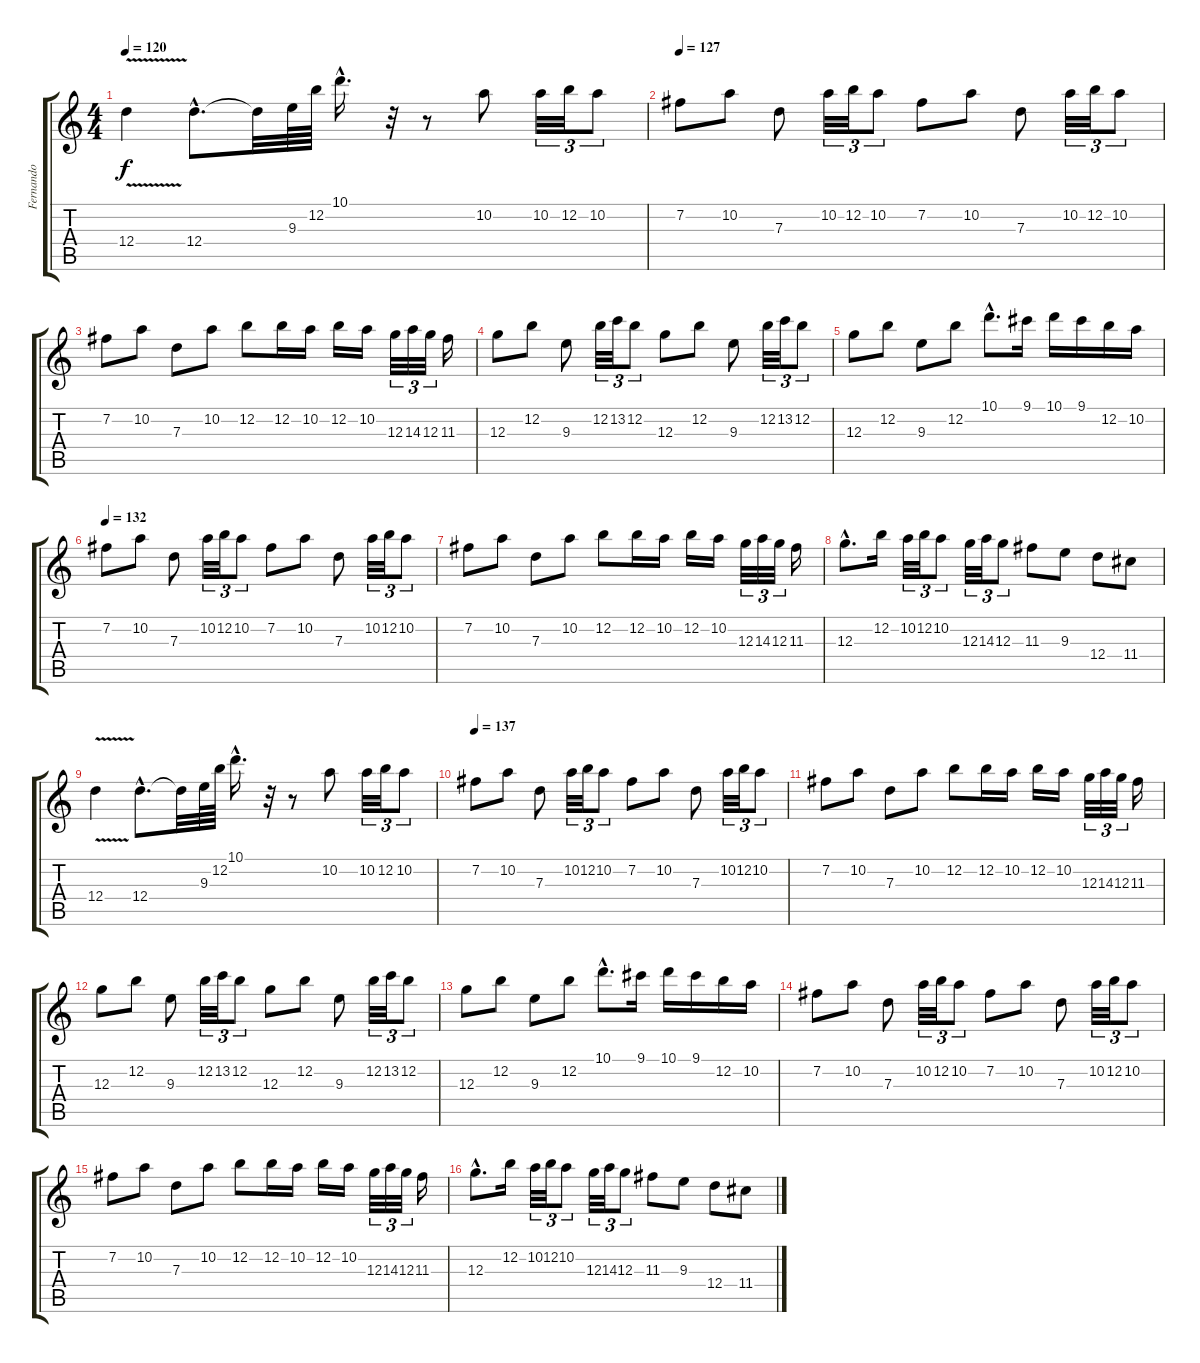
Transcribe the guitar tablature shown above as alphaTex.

\track ("Fernando" "Fernando") {instrument flute}
\staff {score tabs}
\tuning (E5 B4 G4 D4 A3 E3) {hide}
\ts (4 4)
\tempo 120
\clef g2
\ks c
12.4{v}.4{dy f} 12.4{hac}.8{d} 12.4{t}.32 9.3.64 12.2.64 10.1{hac}.16{d} r.32 r.8 10.2.8 10.2.32{tu (3 2)} 12.2.32{tu (3 2)} 10.2.8{tu (3 2)} |
\section ("" "")
\tempo 127
7.2.8 10.2.8 7.3.8 10.2.32{tu (3 2)} 12.2.32{tu (3 2)} 10.2.8{tu (3 2)} 7.2.8 10.2.8 7.3.8 10.2.32{tu (3 2)} 12.2.32{tu (3 2)} 10.2.8{tu (3 2)} |
7.2.8 10.2.8 7.3.8 10.2.8 12.2.8 12.2.16 10.2.16 12.2.16 10.2.16 12.3.32{tu (3 2)} 14.3.32{tu (3 2)} 12.3.32{tu (3 2)} 11.3.16 |
12.3.8 12.2.8 9.3.8 12.2.32{tu (3 2)} 13.2.32{tu (3 2)} 12.2.8{tu (3 2)} 12.3.8 12.2.8 9.3.8 12.2.32{tu (3 2)} 13.2.32{tu (3 2)} 12.2.8{tu (3 2)} |
12.3.8 12.2.8 9.3.8 12.2.8 10.1{hac}.8{d} 9.1.16 10.1.16 9.1.16 12.2.16 10.2.16 |
\tempo 132
7.2.8 10.2.8 7.3.8 10.2.32{tu (3 2)} 12.2.32{tu (3 2)} 10.2.8{tu (3 2)} 7.2.8 10.2.8 7.3.8 10.2.32{tu (3 2)} 12.2.32{tu (3 2)} 10.2.8{tu (3 2)} |
7.2.8 10.2.8 7.3.8 10.2.8 12.2.8 12.2.16 10.2.16 12.2.16 10.2.16 12.3.32{tu (3 2)} 14.3.32{tu (3 2)} 12.3.32{tu (3 2)} 11.3.16 |
12.3{hac}.8{d} 12.2.16 10.2.32{tu (3 2)} 12.2.32{tu (3 2)} 10.2.8{tu (3 2)} 12.3.32{tu (3 2)} 14.3.32{tu (3 2)} 12.3.8{tu (3 2)} 11.3.8 9.3.8 12.4.8 11.4.8 |
12.4{v}.4 12.4{hac}.8{d} 12.4{t}.32 9.3.64 12.2.64 10.1{hac}.16{d} r.32 r.8 10.2.8 10.2.32{tu (3 2)} 12.2.32{tu (3 2)} 10.2.8{tu (3 2)} |
\section ("" "")
\tempo 137
7.2.8 10.2.8 7.3.8 10.2.32{tu (3 2)} 12.2.32{tu (3 2)} 10.2.8{tu (3 2)} 7.2.8 10.2.8 7.3.8 10.2.32{tu (3 2)} 12.2.32{tu (3 2)} 10.2.8{tu (3 2)} |
7.2.8 10.2.8 7.3.8 10.2.8 12.2.8 12.2.16 10.2.16 12.2.16 10.2.16 12.3.32{tu (3 2)} 14.3.32{tu (3 2)} 12.3.32{tu (3 2)} 11.3.16 |
12.3.8 12.2.8 9.3.8 12.2.32{tu (3 2)} 13.2.32{tu (3 2)} 12.2.8{tu (3 2)} 12.3.8 12.2.8 9.3.8 12.2.32{tu (3 2)} 13.2.32{tu (3 2)} 12.2.8{tu (3 2)} |
12.3.8 12.2.8 9.3.8 12.2.8 10.1{hac}.8{d} 9.1.16 10.1.16 9.1.16 12.2.16 10.2.16 |
7.2.8 10.2.8 7.3.8 10.2.32{tu (3 2)} 12.2.32{tu (3 2)} 10.2.8{tu (3 2)} 7.2.8 10.2.8 7.3.8 10.2.32{tu (3 2)} 12.2.32{tu (3 2)} 10.2.8{tu (3 2)} |
7.2.8 10.2.8 7.3.8 10.2.8 12.2.8 12.2.16 10.2.16 12.2.16 10.2.16 12.3.32{tu (3 2)} 14.3.32{tu (3 2)} 12.3.32{tu (3 2)} 11.3.16 |
12.3{hac}.8{d} 12.2.16 10.2.32{tu (3 2)} 12.2.32{tu (3 2)} 10.2.8{tu (3 2)} 12.3.32{tu (3 2)} 14.3.32{tu (3 2)} 12.3.8{tu (3 2)} 11.3.8 9.3.8 12.4.8 11.4.8
